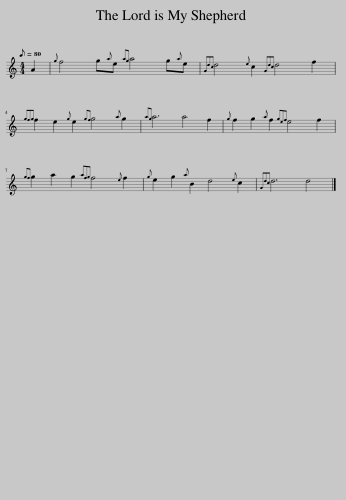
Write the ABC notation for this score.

X:1
L:1/8
Q:1/8=80
M:4/4
I:linebreak $
K:C
V:1 treble
V:1
 A2 |{g} f4 g{a}e{ag} a4 g{a}e |{Gdc} d4{e} c2{Gdc} d4 f2 |${gfg} f2 e2{g} e2{gf} g4{a} g2 |{ag} a6 a4 f2 | %5
{g} f2 g2{a} f2{gef} e4 f2 |${gf} g2 a2 g2{afg} f4{e} f2 |{g} e2 g2{a} B2 d4{e} c2 |{Gdc} d6 d4 |] %9
